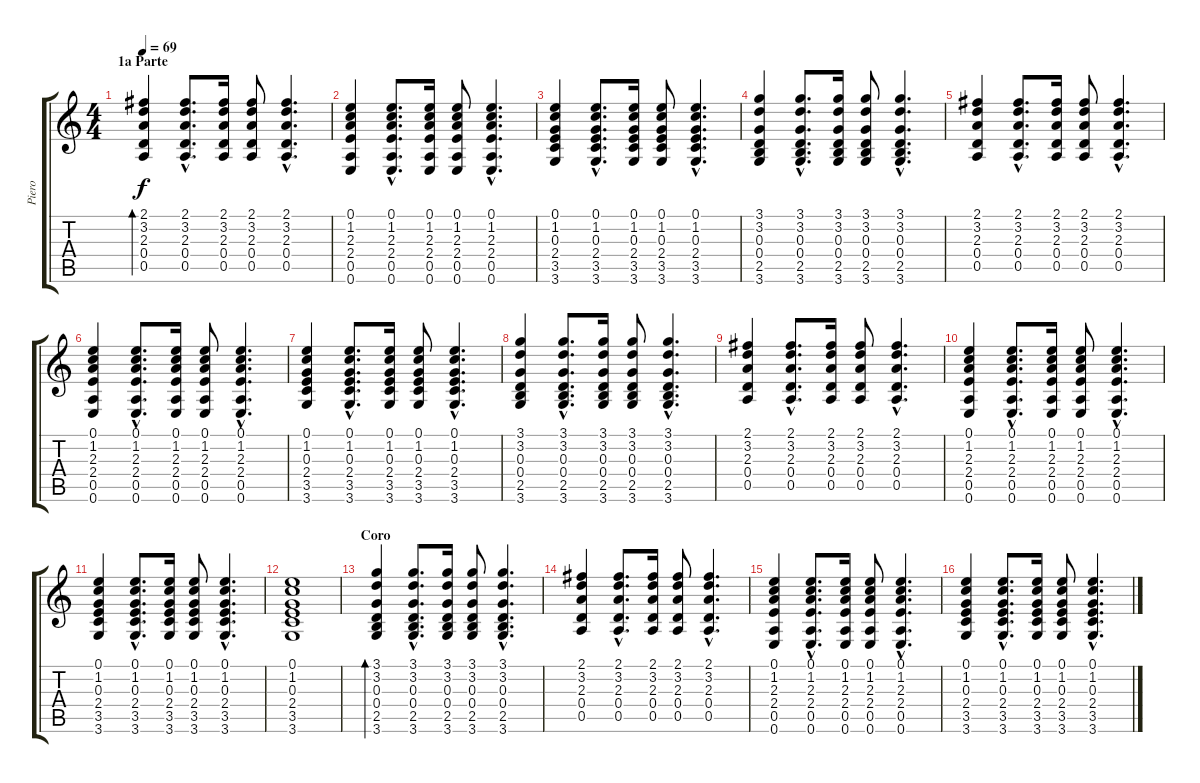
\track ("Piero" "Piero") {instrument acousticguitarsteel}
\staff {score tabs}
\tuning (E4 B3 G3 D3 A2 E2) {hide}
\ts (4 4)
\section ("" "1a Parte")
\tempo 69
\clef g2
\ks c
(2.1 3.2 2.3 0.4 0.5).4{bd 60 dy f instrument acousticguitarsteel} (2.1{hac} 3.2{hac} 2.3{hac} 0.4{hac} 0.5{hac}).8{d} (2.1 3.2 2.3 0.4 0.5).16 (2.1 3.2 2.3 0.4 0.5).8 (2.1{hac} 3.2{hac} 2.3{hac} 0.4{hac} 0.5{hac}).4{d} |
(0.1 1.2 2.3 2.4 0.5 0.6).4 (0.1{hac} 1.2{hac} 2.3{hac} 2.4{hac} 0.5{hac} 0.6{hac}).8{d} (0.1 1.2 2.3 2.4 0.5 0.6).16 (0.1 1.2 2.3 2.4 0.5 0.6).8 (0.1{hac} 1.2{hac} 2.3{hac} 2.4{hac} 0.5{hac} 0.6{hac}).4{d} |
(0.1 1.2 0.3 2.4 3.5 3.6).4 (0.1{hac} 1.2{hac} 0.3{hac} 2.4{hac} 3.5{hac} 3.6{hac}).8{d} (0.1 1.2 0.3 2.4 3.5 3.6).16 (0.1 1.2 0.3 2.4 3.5 3.6).8 (0.1{hac} 1.2{hac} 0.3{hac} 2.4{hac} 3.5{hac} 3.6{hac}).4{d} |
(3.1 3.2 0.3 0.4 2.5 3.6).4 (3.1{hac} 3.2{hac} 0.3{hac} 0.4{hac} 2.5{hac} 3.6{hac}).8{d} (3.1 3.2 0.3 0.4 2.5 3.6).16 (3.1 3.2 0.3 0.4 2.5 3.6).8 (3.1{hac} 3.2{hac} 0.3{hac} 0.4{hac} 2.5{hac} 3.6{hac}).4{d} |
(2.1 3.2 2.3 0.4 0.5).4 (2.1{hac} 3.2{hac} 2.3{hac} 0.4{hac} 0.5{hac}).8{d} (2.1 3.2 2.3 0.4 0.5).16 (2.1 3.2 2.3 0.4 0.5).8 (2.1{hac} 3.2{hac} 2.3{hac} 0.4{hac} 0.5{hac}).4{d} |
(0.1 1.2 2.3 2.4 0.5 0.6).4 (0.1{hac} 1.2{hac} 2.3{hac} 2.4{hac} 0.5{hac} 0.6{hac}).8{d} (0.1 1.2 2.3 2.4 0.5 0.6).16 (0.1 1.2 2.3 2.4 0.5 0.6).8 (0.1{hac} 1.2{hac} 2.3{hac} 2.4{hac} 0.5{hac} 0.6{hac}).4{d} |
(0.1 1.2 0.3 2.4 3.5 3.6).4 (0.1{hac} 1.2{hac} 0.3{hac} 2.4{hac} 3.5{hac} 3.6{hac}).8{d} (0.1 1.2 0.3 2.4 3.5 3.6).16 (0.1 1.2 0.3 2.4 3.5 3.6).8 (0.1{hac} 1.2{hac} 0.3{hac} 2.4{hac} 3.5{hac} 3.6{hac}).4{d} |
(3.1 3.2 0.3 0.4 2.5 3.6).4 (3.1{hac} 3.2{hac} 0.3{hac} 0.4{hac} 2.5{hac} 3.6{hac}).8{d} (3.1 3.2 0.3 0.4 2.5 3.6).16 (3.1 3.2 0.3 0.4 2.5 3.6).8 (3.1{hac} 3.2{hac} 0.3{hac} 0.4{hac} 2.5{hac} 3.6{hac}).4{d} |
(2.1 3.2 2.3 0.4 0.5).4 (2.1{hac} 3.2{hac} 2.3{hac} 0.4{hac} 0.5{hac}).8{d} (2.1 3.2 2.3 0.4 0.5).16 (2.1 3.2 2.3 0.4 0.5).8 (2.1{hac} 3.2{hac} 2.3{hac} 0.4{hac} 0.5{hac}).4{d} |
(0.1 1.2 2.3 2.4 0.5 0.6).4 (0.1{hac} 1.2{hac} 2.3{hac} 2.4{hac} 0.5{hac} 0.6{hac}).8{d} (0.1 1.2 2.3 2.4 0.5 0.6).16 (0.1 1.2 2.3 2.4 0.5 0.6).8 (0.1{hac} 1.2{hac} 2.3{hac} 2.4{hac} 0.5{hac} 0.6{hac}).4{d} |
(0.1 1.2 0.3 2.4 3.5 3.6).4 (0.1{hac} 1.2{hac} 0.3{hac} 2.4{hac} 3.5{hac} 3.6{hac}).8{d} (0.1 1.2 0.3 2.4 3.5 3.6).16 (0.1 1.2 0.3 2.4 3.5 3.6).8 (0.1{hac} 1.2{hac} 0.3{hac} 2.4{hac} 3.5{hac} 3.6{hac}).4{d} |
(0.1 1.2 0.3 2.4 3.5 3.6).1 |
\section ("" "Coro")
(3.1 3.2 0.3 0.4 2.5 3.6).4{bd 30} (3.1{hac} 3.2{hac} 0.3{hac} 0.4{hac} 2.5{hac} 3.6{hac}).8{d} (3.1 3.2 0.3 0.4 2.5 3.6).16 (3.1 3.2 0.3 0.4 2.5 3.6).8 (3.1{hac} 3.2{hac} 0.3{hac} 0.4{hac} 2.5{hac} 3.6{hac}).4{d} |
(2.1 3.2 2.3 0.4 0.5).4 (2.1{hac} 3.2{hac} 2.3{hac} 0.4{hac} 0.5{hac}).8{d} (2.1 3.2 2.3 0.4 0.5).16 (2.1 3.2 2.3 0.4 0.5).8 (2.1{hac} 3.2{hac} 2.3{hac} 0.4{hac} 0.5{hac}).4{d} |
(0.1 1.2 2.3 2.4 0.5 0.6).4 (0.1{hac} 1.2{hac} 2.3{hac} 2.4{hac} 0.5{hac} 0.6{hac}).8{d} (0.1 1.2 2.3 2.4 0.5 0.6).16 (0.1 1.2 2.3 2.4 0.5 0.6).8 (0.1{hac} 1.2{hac} 2.3{hac} 2.4{hac} 0.5{hac} 0.6{hac}).4{d} |
(0.1 1.2 0.3 2.4 3.5 3.6).4 (0.1{hac} 1.2{hac} 0.3{hac} 2.4{hac} 3.5{hac} 3.6{hac}).8{d} (0.1 1.2 0.3 2.4 3.5 3.6).16 (0.1 1.2 0.3 2.4 3.5 3.6).8 (0.1{hac} 1.2{hac} 0.3{hac} 2.4{hac} 3.5{hac} 3.6{hac}).4{d}
